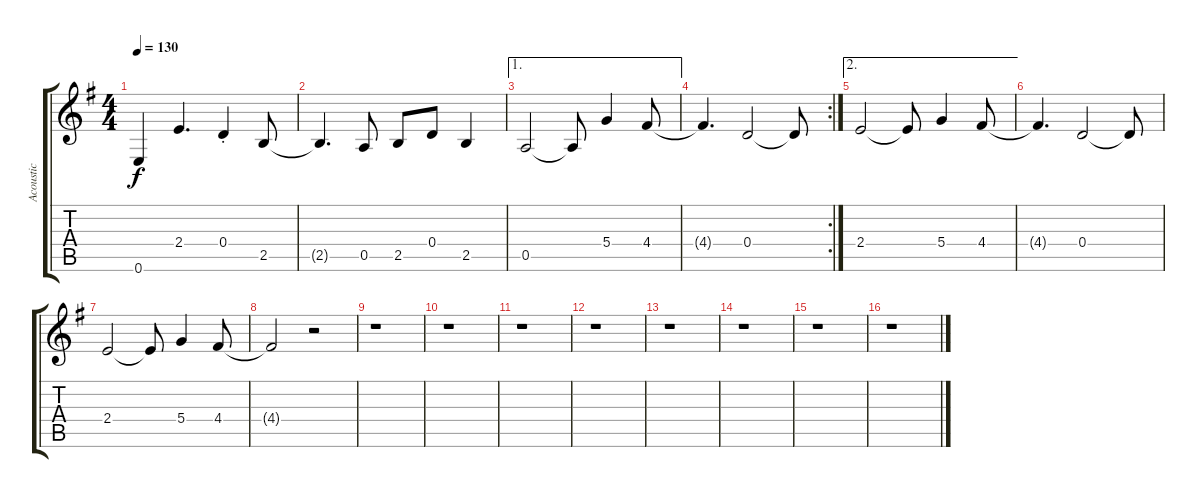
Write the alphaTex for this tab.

\track ("Acoustic" "Acoustic") {instrument acousticguitarsteel}
\staff {score tabs}
\tuning (E4 B3 G3 D3 A2 E2) {hide}
\ts (4 4)
\tempo 130
\clef g2
\ks g
0.6.4{dy f} 2.4.4{d} 0.4{st}.4 2.5.8 |
2.5{t}.4{d} 0.5.8 2.5.8 0.4.8 2.5.4 |
\ae 1
0.5.2 0.5{t}.8 5.4.4 4.4.8 |
\rc 2
4.4{t}.4{d} 0.4.2 0.4{t}.8 |
\ae 2
2.4.2 2.4{t}.8 5.4.4 4.4.8 |
4.4{t}.4{d} 0.4.2 0.4{t}.8 |
2.4.2 2.4{t}.8 5.4.4 4.4.8 |
4.4{t}.2 r.2 |
r.1 |
r.1 |
r.1 |
r.1 |
r.1 |
r.1 |
r.1 |
r.1
